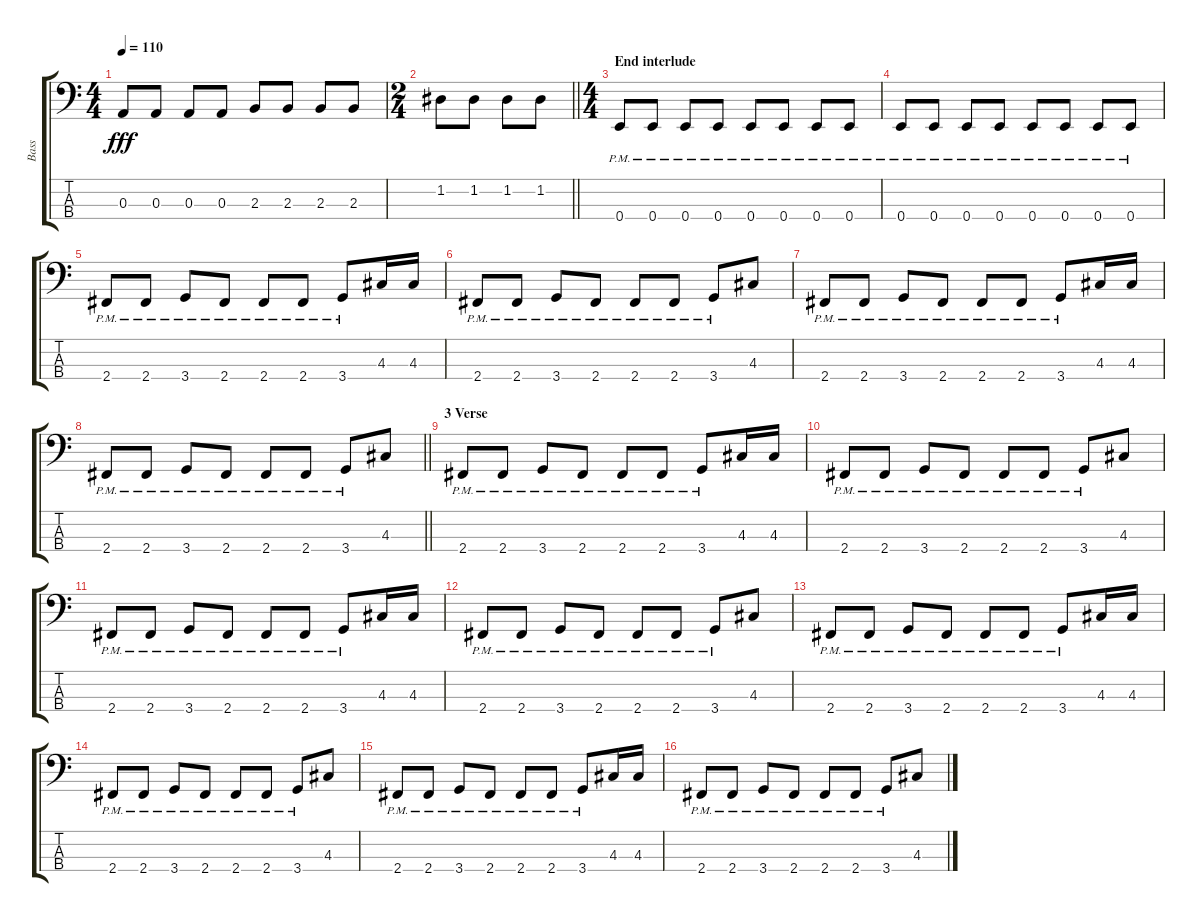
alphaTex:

\track ("Bass" "Bass") {instrument electricbassfinger}
\staff {score tabs}
\tuning (G2 D2 A1 E1) {hide}
\ts (4 4)
\tempo 110
\clef f4
\ks c
0.3.8{dy fff} 0.3.8 0.3.8 0.3.8 2.3.8 2.3.8 2.3.8 2.3.8 |
\ts (2 4)
\barLineRight lightlight
1.2.8 1.2.8 1.2.8 1.2.8 |
\ts (4 4)
\section ("" "End interlude")
0.4{pm}.8 0.4{pm}.8 0.4{pm}.8 0.4{pm}.8 0.4{pm}.8 0.4{pm}.8 0.4{pm}.8 0.4{pm}.8 |
0.4{pm}.8 0.4{pm}.8 0.4{pm}.8 0.4{pm}.8 0.4{pm}.8 0.4{pm}.8 0.4{pm}.8 0.4{pm}.8 |
2.4{pm}.8 2.4{pm}.8 3.4{pm}.8 2.4{pm}.8 2.4{pm}.8 2.4{pm}.8 3.4{pm}.8 4.3.16 4.3.16 |
2.4{pm}.8 2.4{pm}.8 3.4{pm}.8 2.4{pm}.8 2.4{pm}.8 2.4{pm}.8 3.4{pm}.8 4.3.8 |
2.4{pm}.8 2.4{pm}.8 3.4{pm}.8 2.4{pm}.8 2.4{pm}.8 2.4{pm}.8 3.4{pm}.8 4.3.16 4.3.16 |
\barLineRight lightlight
2.4{pm}.8 2.4{pm}.8 3.4{pm}.8 2.4{pm}.8 2.4{pm}.8 2.4{pm}.8 3.4{pm}.8 4.3.8 |
\section ("" "3 Verse")
2.4{pm}.8 2.4{pm}.8 3.4{pm}.8 2.4{pm}.8 2.4{pm}.8 2.4{pm}.8 3.4{pm}.8 4.3.16 4.3.16 |
2.4{pm}.8 2.4{pm}.8 3.4{pm}.8 2.4{pm}.8 2.4{pm}.8 2.4{pm}.8 3.4{pm}.8 4.3.8 |
2.4{pm}.8 2.4{pm}.8 3.4{pm}.8 2.4{pm}.8 2.4{pm}.8 2.4{pm}.8 3.4{pm}.8 4.3.16 4.3.16 |
2.4{pm}.8 2.4{pm}.8 3.4{pm}.8 2.4{pm}.8 2.4{pm}.8 2.4{pm}.8 3.4{pm}.8 4.3.8 |
2.4{pm}.8 2.4{pm}.8 3.4{pm}.8 2.4{pm}.8 2.4{pm}.8 2.4{pm}.8 3.4{pm}.8 4.3.16 4.3.16 |
2.4{pm}.8 2.4{pm}.8 3.4{pm}.8 2.4{pm}.8 2.4{pm}.8 2.4{pm}.8 3.4{pm}.8 4.3.8 |
2.4{pm}.8 2.4{pm}.8 3.4{pm}.8 2.4{pm}.8 2.4{pm}.8 2.4{pm}.8 3.4{pm}.8 4.3.16 4.3.16 |
2.4{pm}.8 2.4{pm}.8 3.4{pm}.8 2.4{pm}.8 2.4{pm}.8 2.4{pm}.8 3.4{pm}.8 4.3.8
